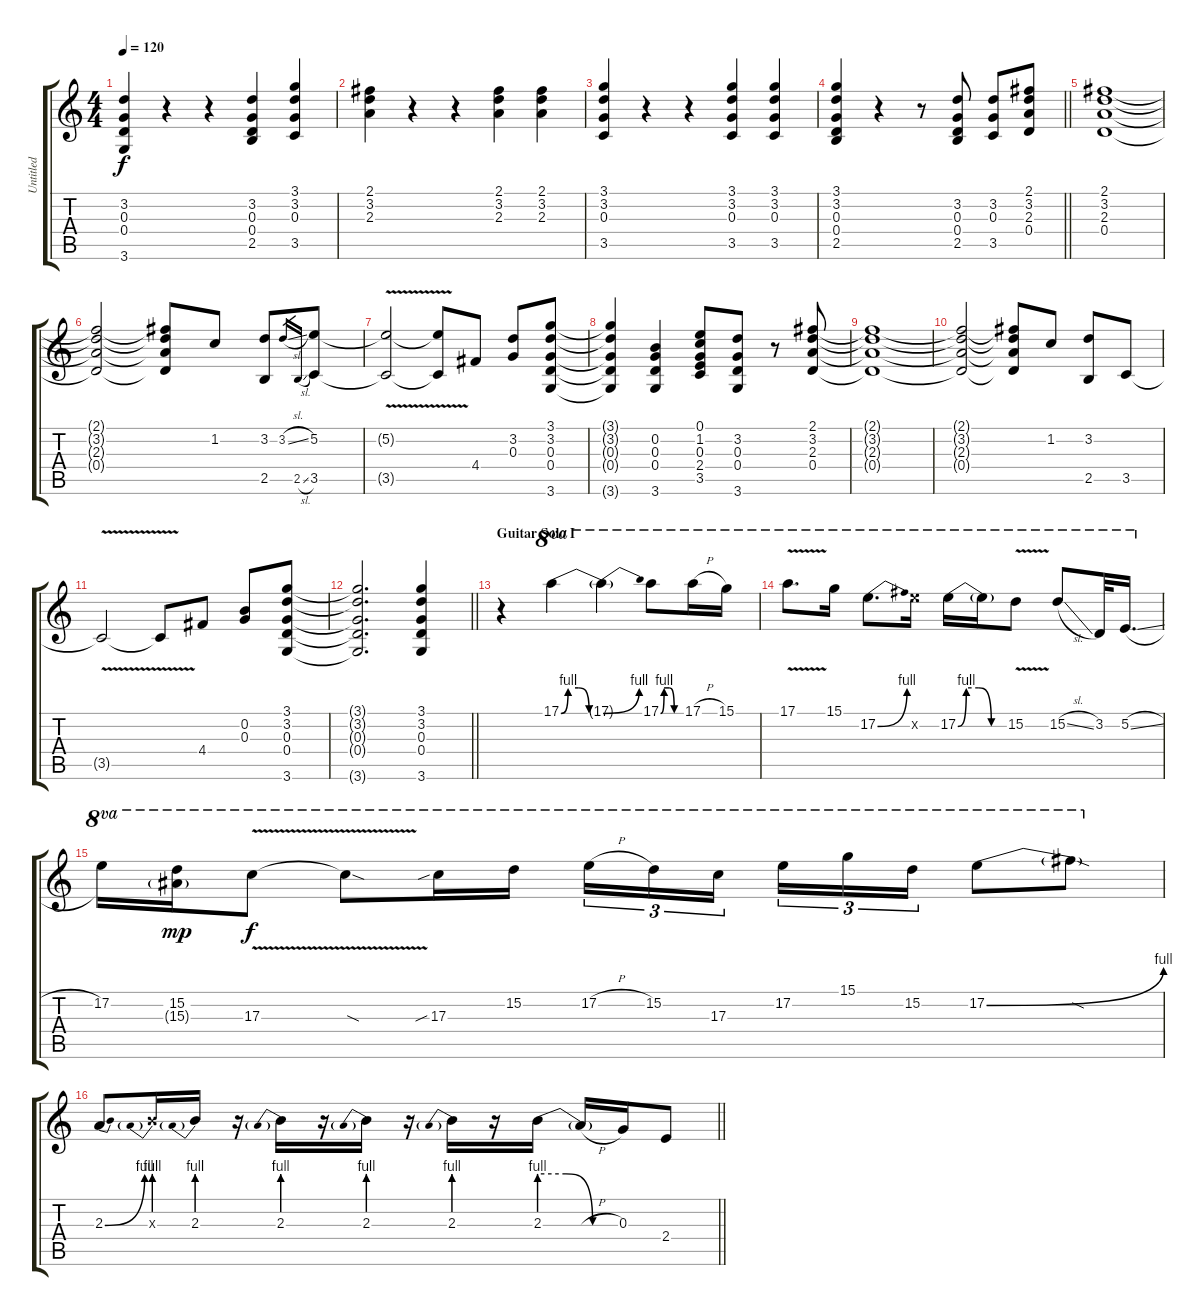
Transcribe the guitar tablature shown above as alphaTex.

\track ("Untitled" "Untitled") {instrument overdrivenguitar}
\staff {score tabs}
\tuning (E4 B3 G3 D3 A2 E2) {hide}
\ts (4 4)
\tempo 120
\clef g2
\ks c
(3.2 0.3 0.4 3.6).4{dy f} r.4 r.4 (3.2 0.3 0.4 2.5).4 (3.1 3.2 0.3 3.5).4 |
(2.1 3.2 2.3).4 r.4 r.4 (2.1 3.2 2.3).4 (2.1 3.2 2.3).4 |
(3.1 3.2 0.3 3.5).4 r.4 r.4 (3.1 3.2 0.3 3.5).4 (3.1 3.2 0.3 3.5).4 |
\barLineRight lightlight
(3.1 3.2 0.3 0.4 2.5).4 r.4 r.8 (3.2 0.3 0.4 2.5).8 (3.2 0.3 3.5).8 (2.1 3.2 2.3 0.4).8 |
(2.1 3.2 2.3 0.4).1 |
(2.1{t} 3.2{t} 2.3{t} 0.4{t}).2 (2.1{t} 3.2{t} 2.3{t} 0.4{t}).8 1.2.8 (3.2 2.5).8 3.2{sl}.16{gr} 2.5{sl}.16{gr} (5.2 3.5).8 |
(5.2{v t} 3.5{v t}).2 (5.2{t} 3.5{t}).8 4.4.8 (3.2 0.3).8 (3.1 3.2 0.3 0.4 3.6).8 |
(3.1{t} 3.2{t} 0.3{t} 0.4{t} 3.6{t}).4 (0.2 0.3 0.4 3.6).4 (0.1 1.2 0.3 2.4 3.5).8 (3.2 0.3 0.4 3.6).8 r.8 (2.1 3.2 2.3 0.4).8 |
(2.1{t} 3.2{t} 2.3{t} 0.4{t}).1 |
(2.1{t} 3.2{t} 2.3{t} 0.4{t}).2 (2.1{t} 3.2{t} 2.3{t} 0.4{t}).8 1.2.8 (3.2 2.5).8 3.5.8 |
3.5{v t}.2 3.5{t}.8 4.4.8 (0.2 0.3).8 (3.1 3.2 0.3 0.4 3.6).8 |
\barLineRight lightlight
(3.1{t} 3.2{t} 0.3{t} 0.4{t} 3.6{t}).2{d} (3.1 3.2 0.3 0.4 3.6).4 |
\section ("" "Guitar Solo I")
r.4 17.1{be (custom 0 0 10 4 25 4 40 0 60 0)}.4{ot 8va} 17.1{be (bend 0 0 60 4) t}.4{ot 8va} 17.1{be (custom 0 0 10 4 25 4 40 0 60 0)}.8{ot 8va} 17.1{h}.16{ot 8va} 15.1.16{ot 8va} |
17.1{v}.8{d ot 8va} 15.1.16{ot 8va} 17.2{be (bend 0 0 60 4)}.8{d ot 8va} 17.2{x}.16{ot 8va} 17.2{be (custom 0 0 10 4 25 4 40 0 60 0)}.16{ot 8va} 17.2{t}.16{ot 8va} 15.2{v}.8{ot 8va} 15.2{sl}.8{ot 8va} 3.2.32{ot 8va} 5.2{sl}.16{d ot 8va} |
17.2.16{ot 8va} (15.2 15.3{g}).16{ot 8va dy mp} 17.3{v}.8{ot 8va dy f} 17.3{sod t}.8{ot 8va} 17.3{sib}.16{ot 8va} 15.2.16{ot 8va} 17.2{h}.16{tu (3 2) ot 8va} 15.2.16{tu (3 2) ot 8va} 17.3.16{tu (3 2) ot 8va beam splitsecondary} 17.2.16{tu (3 2) ot 8va} 15.1.16{tu (3 2) ot 8va} 15.2.16{tu (3 2) ot 8va} 17.2{be (bend 0 0 60 4)}.8{ot 8va} 17.2{sod t}.8{ot 8va} |
\barLineRight lightlight
2.3{be (bend 0 0 60 4)}.8 2.3{be (prebend 0 4 60 4) x}.16 2.3{be (prebend 0 4 60 4)}.16 r.16 2.3{be (prebend 0 4 60 4)}.16 r.16 2.3{be (prebend 0 4 60 4)}.16 r.16 2.3{be (prebend 0 4 60 4)}.16 r.16 2.3{be (custom 0 4 20 4 40 0 60 0)}.16 2.3{h t}.16 0.3.16 2.4.8
